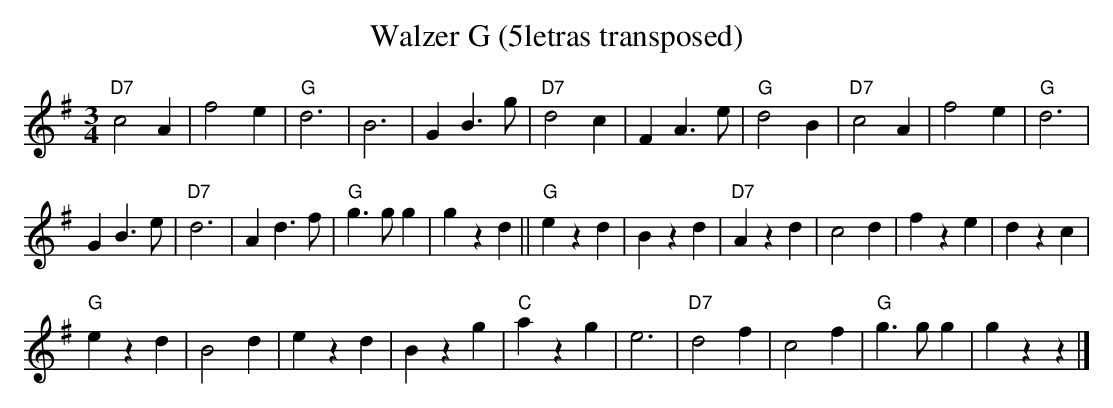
X:1
T:Walzer G (5letras transposed)
M:3/4
L:1/4
K:G transpose=3 %%MIDI gchordon
"D7"c2A | f2e | "G"d3 | B3 | GB>g | "D7"d2c | FA>e | "G"d2B | "D7"c2A | f2e | "G"d3 |
GB>e | "D7"d3 | Ad>f | "G"g>gg | gzd || "G"ezd | Bzd | "D7"Azd | c2d | fze | dzc |
"G"ezd | B2d | ezd | Bzg | "C"azg | e3 | "D7"d2f | c2f | "G"g>gg | gzz |]
